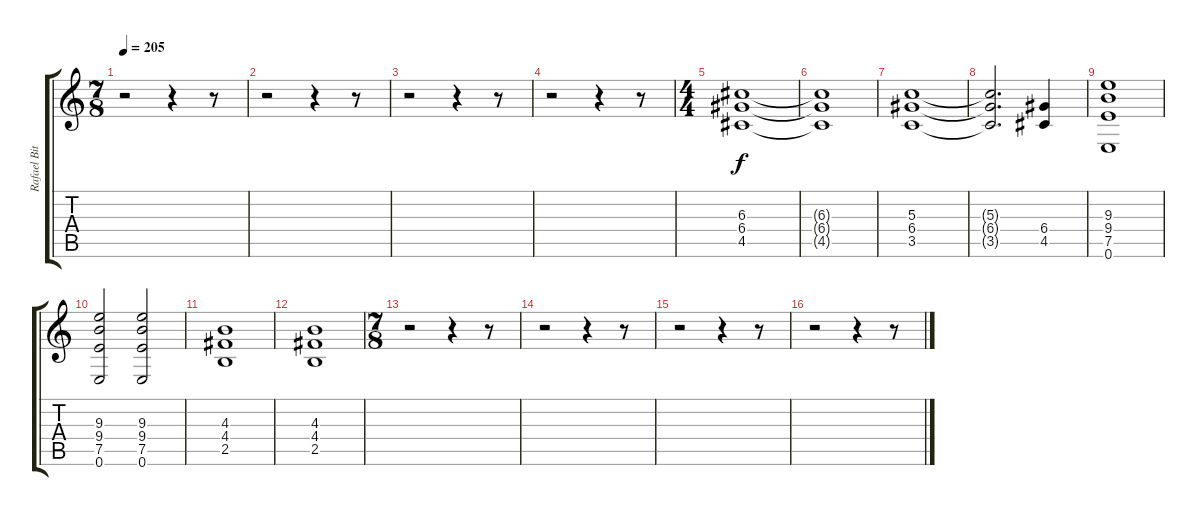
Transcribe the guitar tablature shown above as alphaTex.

\track ("Rafael Bittencourt" "Rafael Bit") {instrument distortionguitar}
\staff {score tabs}
\tuning (E4 B3 G3 D3 A2 E2) {hide}
\ts (7 8)
\tempo 205
\clef g2
\ks c
r.2{dy f} r.4 r.8 |
r.2 r.4 r.8 |
r.2 r.4 r.8 |
r.2 r.4 r.8 |
\ts (4 4)
(6.3 6.4 4.5).1 |
(6.3{t} 6.4{t} 4.5{t}).1 |
(5.3 6.4 3.5).1 |
(5.3{t} 6.4{t} 3.5{t}).2{d} (6.4 4.5).4 |
(9.3 9.4 7.5 0.6).1 |
(9.3 9.4 7.5 0.6).2 (9.3 9.4 7.5 0.6).2 |
(4.3 4.4 2.5).1 |
(4.3 4.4 2.5).1 |
\ts (7 8)
r.2 r.4 r.8 |
r.2 r.4 r.8 |
r.2 r.4 r.8 |
r.2 r.4 r.8
